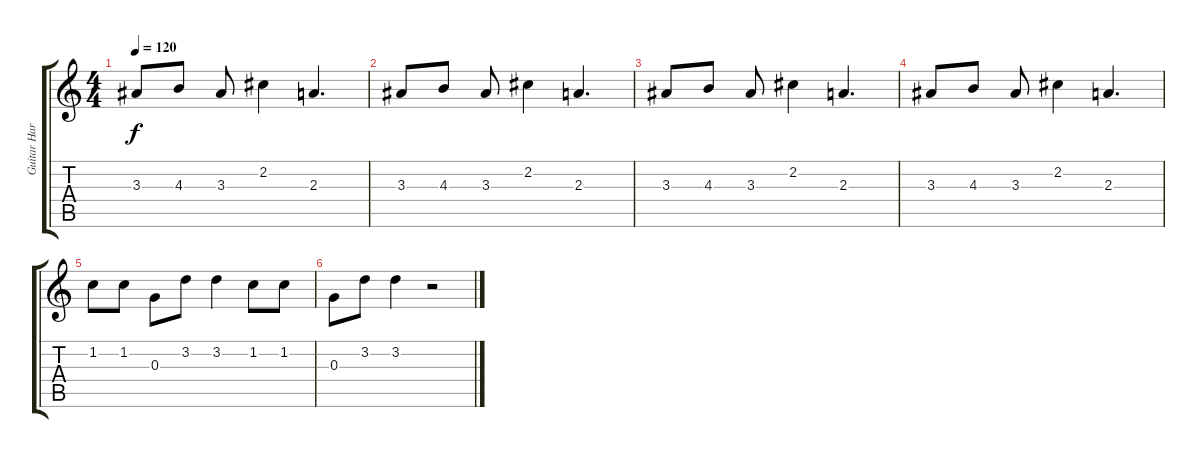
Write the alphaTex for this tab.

\track ("Guitar Harmonics" "Guitar Har") {instrument guitarharmonics}
\staff {score tabs}
\tuning (E4 B3 G3 D3 A2 E2) {hide}
\ts (4 4)
\tempo 120
\clef g2
\ks c
3.3.8{dy f balance 0} 4.3.8{balance 8} 3.3.8{balance 16} 2.2.4{balance 0} 2.3.4{d balance 8} |
3.3.8{balance 0} 4.3.8{balance 8} 3.3.8{balance 16} 2.2.4{balance 0} 2.3.4{d balance 8} |
3.3.8{balance 0} 4.3.8{balance 8} 3.3.8{balance 16} 2.2.4{balance 0} 2.3.4{d balance 8} |
3.3.8{balance 0} 4.3.8{balance 8} 3.3.8{balance 16} 2.2.4{balance 0} 2.3.4{d balance 8} |
1.2.8 1.2.8 0.3.8 3.2.8 3.2.4 1.2.8 1.2.8 |
0.3.8 3.2.8 3.2.4 r.2
